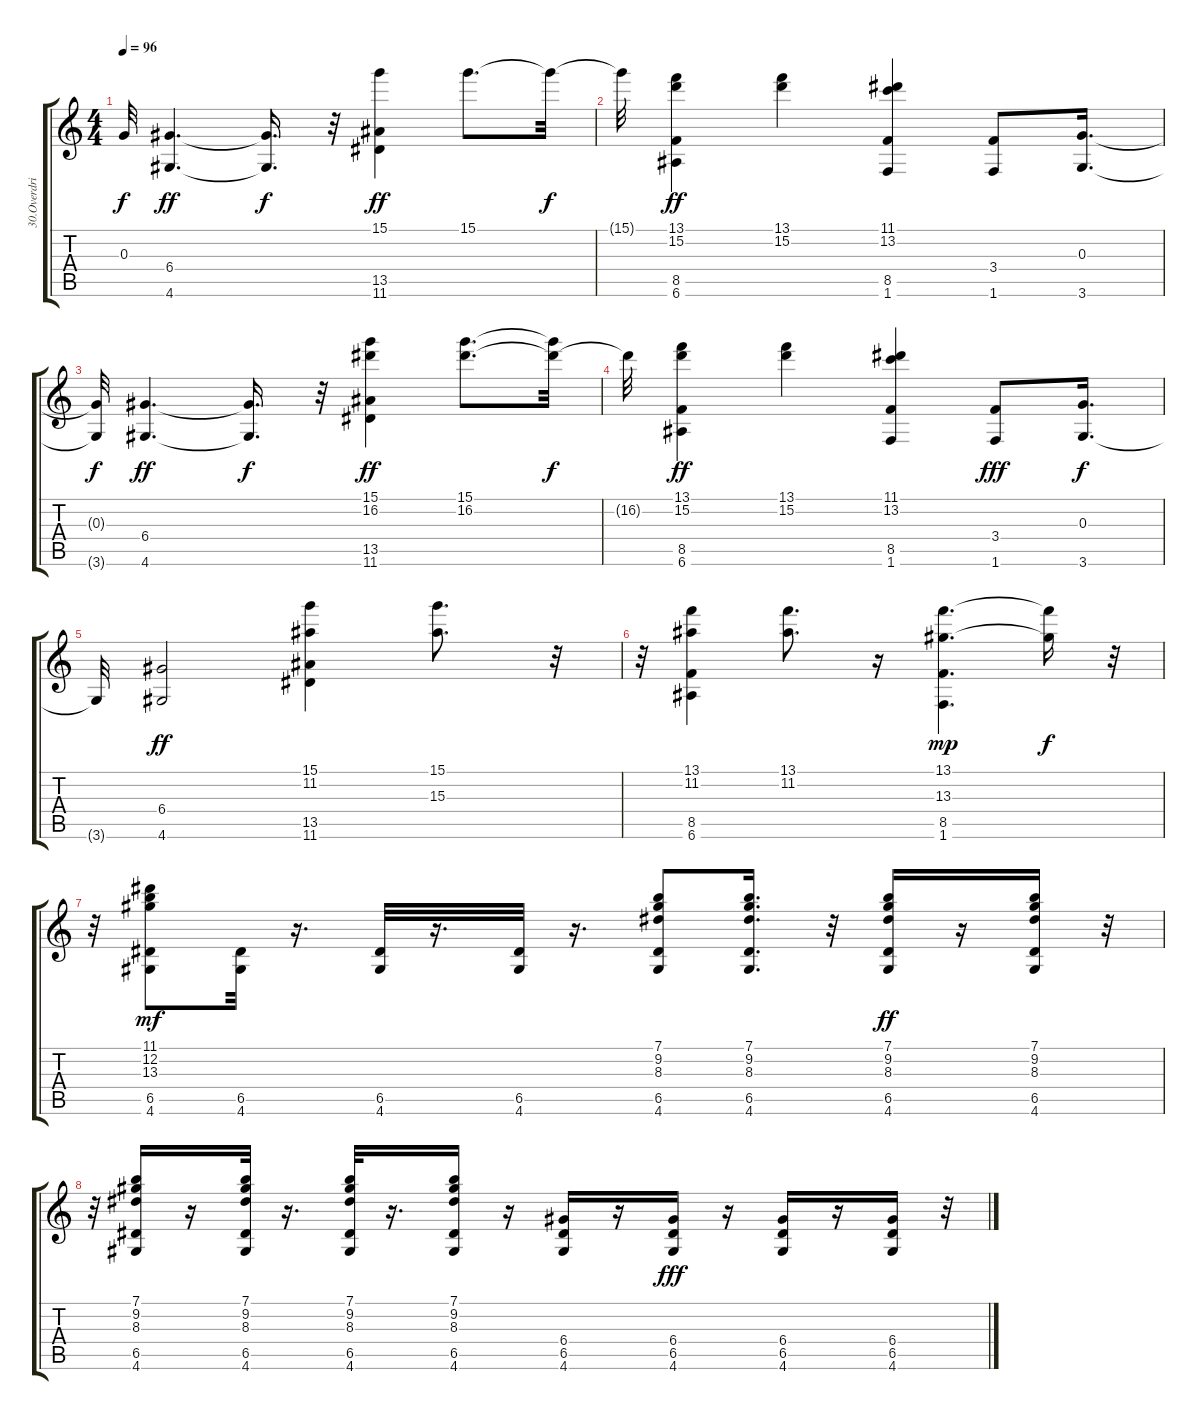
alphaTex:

\track ("30.Overdriven Guitar" "30.Overdri") {instrument overdrivenguitar}
\staff {score tabs}
\tuning (E4 B3 G3 D3 A2 E2) {hide}
\ts (4 4)
\tempo 96
\clef g2
\ks c
0.3{t}.32{dy f} (6.4 4.6).4{d dy ff} (6.4{t} 4.6{t}).16{d dy f} r.32 (15.1 13.5 11.6).4{dy ff} 15.1.8{d} 15.1{t}.32{dy f} |
15.1{t}.32 (13.1 15.2 8.5 6.6).4{dy ff} (13.1 15.2).4 (11.1 13.2 8.5 1.6).4 (3.4 1.6).8 (0.3 3.6).16{d} |
(0.3{t} 3.6{t}).32{dy f} (6.4 4.6).4{d dy ff} (6.4{t} 4.6{t}).16{d dy f} r.32 (15.1 16.2 13.5 11.6).4{dy ff} (15.1 16.2).8{d} (15.1{t} 16.2{t}).32{dy f} |
16.2{t}.32 (13.1 15.2 8.5 6.6).4{dy ff} (13.1 15.2).4 (11.1 13.2 8.5 1.6).4 (3.4 1.6).8{dy fff} (0.3 3.6).16{d dy f} |
3.6{t}.32 (6.4 4.6).2{dy ff} (15.1 11.2 13.5 11.6).4 (15.1 15.3).8{d} r.32 |
r.32 (13.1 11.2 8.5 6.6).4 (13.1 11.2).8{d} r.16 (13.1 13.3 8.5 1.6).4{d dy mp} (13.1{t} 13.3{t}).16{dy f} r.32 |
r.32 (11.1 12.2 13.3 6.5 4.6).8{dy mf} (6.5 4.6).32 r.16{d} (6.5 4.6).32 r.16{d} (6.5 4.6).32 r.16{d} (7.1 9.2 8.3 6.5 4.6).8 (7.1 9.2 8.3 6.5 4.6).16{d} r.32 (7.1 9.2 8.3 6.5 4.6).16{dy ff} r.16 (7.1 9.2 8.3 6.5 4.6).16 r.32 |
r.32 (7.1 9.2 8.3 6.5 4.6).16 r.16 (7.1 9.2 8.3 6.5 4.6).32 r.16{d} (7.1 9.2 8.3 6.5 4.6).32 r.16{d} (7.1 9.2 8.3 6.5 4.6).16 r.16 (6.4 6.5 4.6).16 r.16 (6.4 6.5 4.6).16{dy fff} r.16 (6.4 6.5 4.6).16 r.16 (6.4 6.5 4.6).16 r.32
